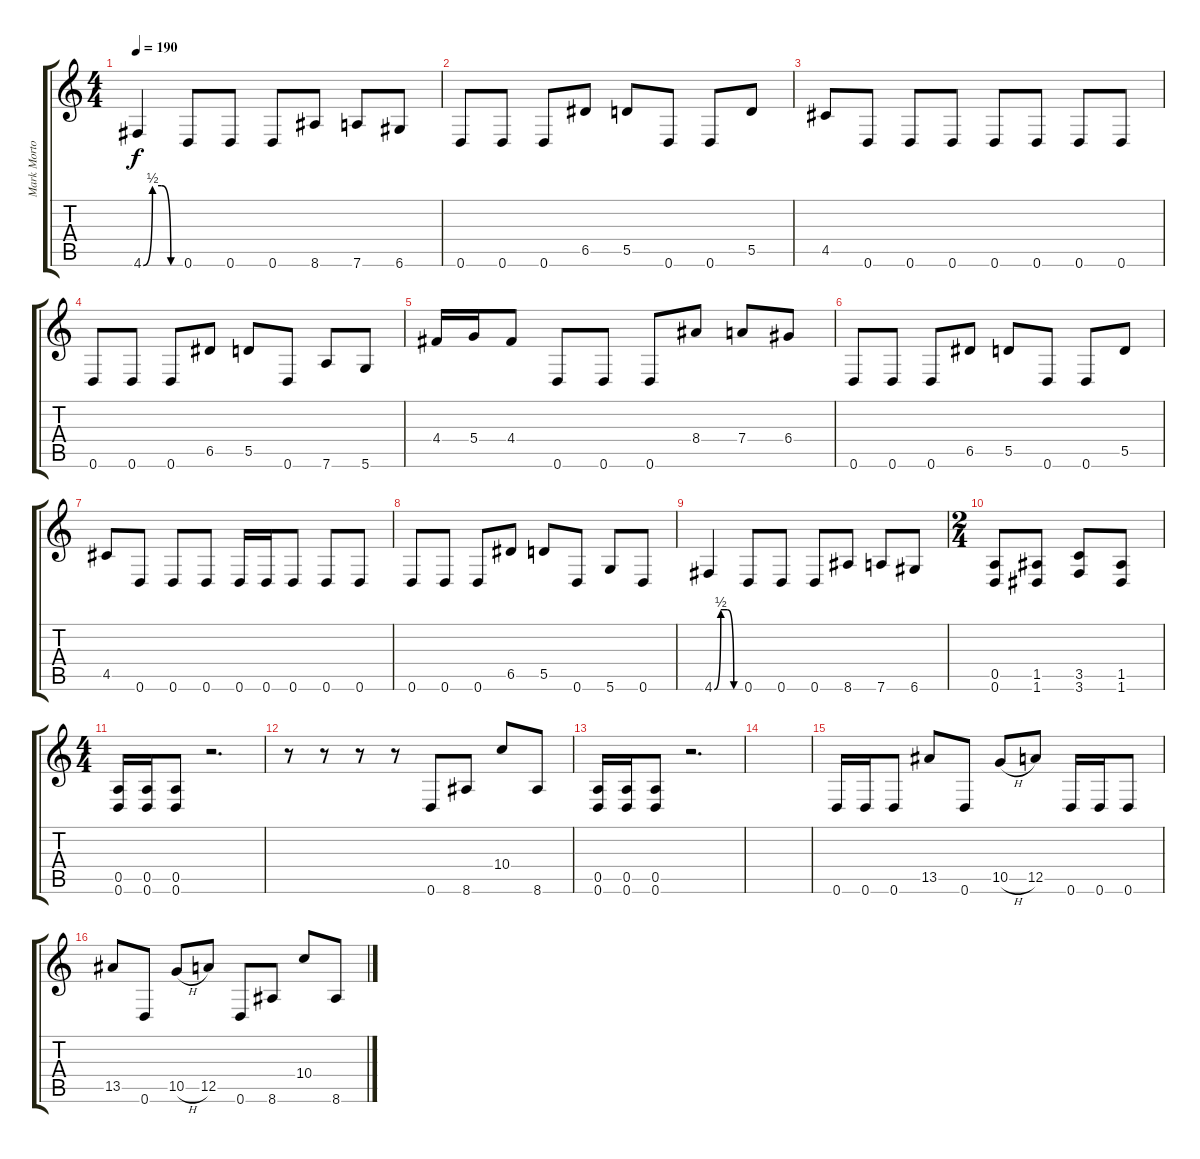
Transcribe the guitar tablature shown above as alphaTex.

\track ("Mark Morton" "Mark Morto") {instrument distortionguitar}
\staff {score tabs}
\tuning (E4 B3 G3 D3 A2 D2) {hide}
\ts (4 4)
\tempo 190
\clef g2
\ks c
4.6{be (custom 0 0 15 2 30 2 45 0 60 0)}.4{dy f} 0.6.8 0.6.8 0.6.8 8.6.8 7.6.8 6.6.8 |
0.6.8 0.6.8 0.6.8 6.5.8 5.5.8 0.6.8 0.6.8 5.5.8 |
4.5.8 0.6.8 0.6.8 0.6.8 0.6.8 0.6.8 0.6.8 0.6.8 |
0.6.8 0.6.8 0.6.8 6.5.8 5.5.8 0.6.8 7.6.8 5.6.8 |
4.4.16 5.4.16 4.4.8 0.6.8 0.6.8 0.6.8 8.4.8 7.4.8 6.4.8 |
0.6.8 0.6.8 0.6.8 6.5.8 5.5.8 0.6.8 0.6.8 5.5.8 |
4.5.8 0.6.8 0.6.8 0.6.8 0.6.16 0.6.16 0.6.8 0.6.8 0.6.8 |
0.6.8 0.6.8 0.6.8 6.5.8 5.5.8 0.6.8 5.6.8 0.6.8 |
4.6{be (custom 0 0 15 2 30 2 45 0 60 0)}.4 0.6.8 0.6.8 0.6.8 8.6.8 7.6.8 6.6.8 |
\ts (2 4)
(0.5 0.6).8 (1.5 1.6).8 (3.5 3.6).8 (1.5 1.6).8 |
\ts (4 4)
(0.5 0.6).16 (0.5 0.6).16 (0.5 0.6).8 r.2{d} |
r.8 r.8 r.8 r.8 0.6.8 8.6.8 10.4.8 8.6.8 |
(0.5 0.6).16 (0.5 0.6).16 (0.5 0.6).8 r.2{d} |
|
0.6.16 0.6.16 0.6.8 13.5.8 0.6.8 10.5{h}.8 12.5.8 0.6.16 0.6.16 0.6.8 |
13.5.8{txt ""} 0.6.8 10.5{h}.8 12.5.8 0.6.8 8.6.8 10.4.8 8.6.8
